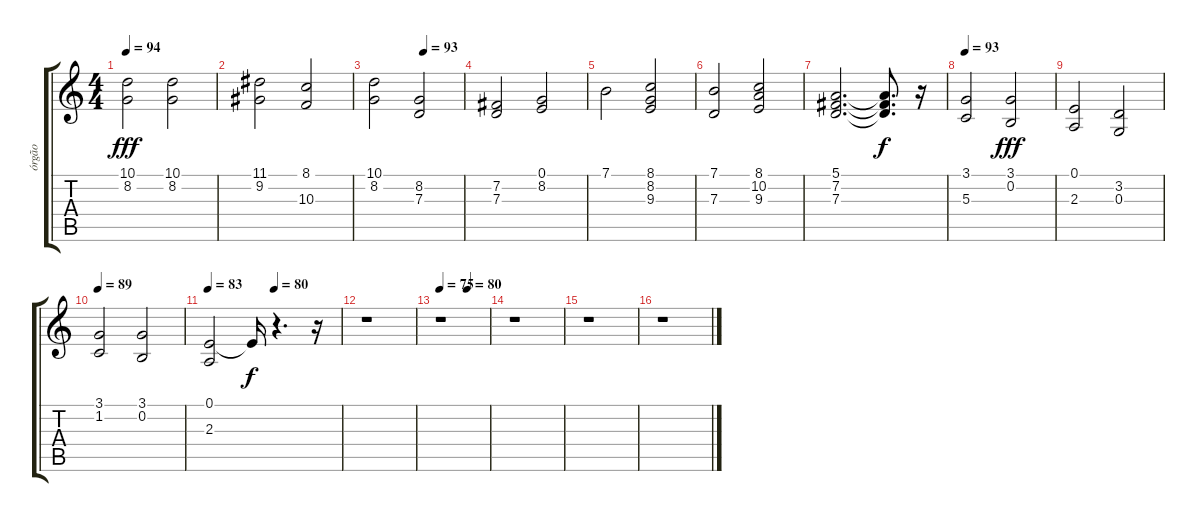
\track ("órgão" "órgão") {instrument percussiveorgan}
\staff {score tabs}
\tuning (E4 B3 G3 D3 A2 E2) {hide}
\ts (4 4)
\tempo 94
\clef g2
\ks c
(10.1 8.2).2{dy fff} (10.1 8.2).2 |
(11.1 9.2).2 (8.1 10.3).2 |
\tempo (93 0.5625)
(10.1 8.2).2 (8.2 7.3).2 |
(7.2 7.3).2 (0.1 8.2).2 |
7.1.2 (8.1 8.2 9.3).2 |
(7.1 7.3).2 (8.1 10.2 9.3).2 |
(5.1 7.2 7.3).2{d} (5.1{t} 7.2{t} 7.3{t}).8{d dy f} r.16 |
\tempo 93
(3.1 5.3).2 (3.1 0.2).2{dy fff} |
(0.1 2.3).2 (3.2 0.3).2 |
\tempo 89
(3.1 1.2).2 (3.1 0.2).2 |
\tempo 83
\tempo (80 0.5)
(0.1 2.3).2 0.1{t}.16{dy f} r.4{d} r.16 |
r.1 |
\tempo 75
\tempo (80 0.5625)
r.1 |
r.1 |
r.1 |
r.1
